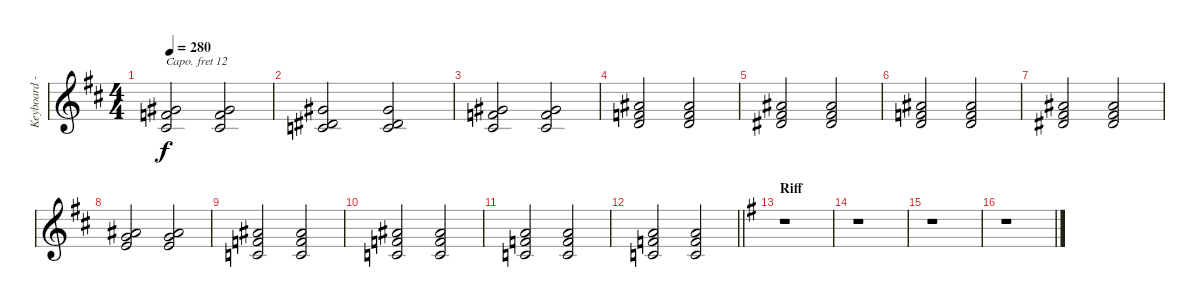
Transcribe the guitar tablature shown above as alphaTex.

\track ("Keyboard - Derek Sherinian" "Keyboard -") {instrument drawbarorgan}
\staff {score}
\capo 12
\tuning (Eb4 Bb3 Gb3 Db3 Ab2 Eb2) {hide}
\ts (4 4)
\tempo 280
\clef g2
\ks bminor
(2.3 4.4 5.5).2{dy f} (2.3 4.4 5.5).2 |
(2.3 2.4 4.5).2 (2.3 2.4 4.5).2 |
(2.3 4.4 5.5).2 (2.3 4.4 5.5).2 |
(4.3 4.4 6.5).2 (4.3 4.4 6.5).2 |
(0.2 0.3 2.4).2 (0.2 0.3 2.4).2 |
(4.3 4.4 6.5).2 (4.3 4.4 6.5).2 |
(0.2 0.3 2.4).2 (0.2 0.3 2.4).2 |
(0.2 1.3 3.4).2 (0.2 1.3 3.4).2 |
(4.3 4.4 4.5).2 (4.3 4.4 4.5).2 |
(4.3 4.4 4.5).2 (4.3 4.4 4.5).2 |
(3.3 4.4 4.5).2 (3.3 4.4 4.5).2 |
\barLineRight lightlight
(3.3 4.4 4.5).2 (3.3 4.4 4.5).2 |
\section ("" "Riff")
\ks eminor
r.1 |
r.1 |
r.1 |
r.1
